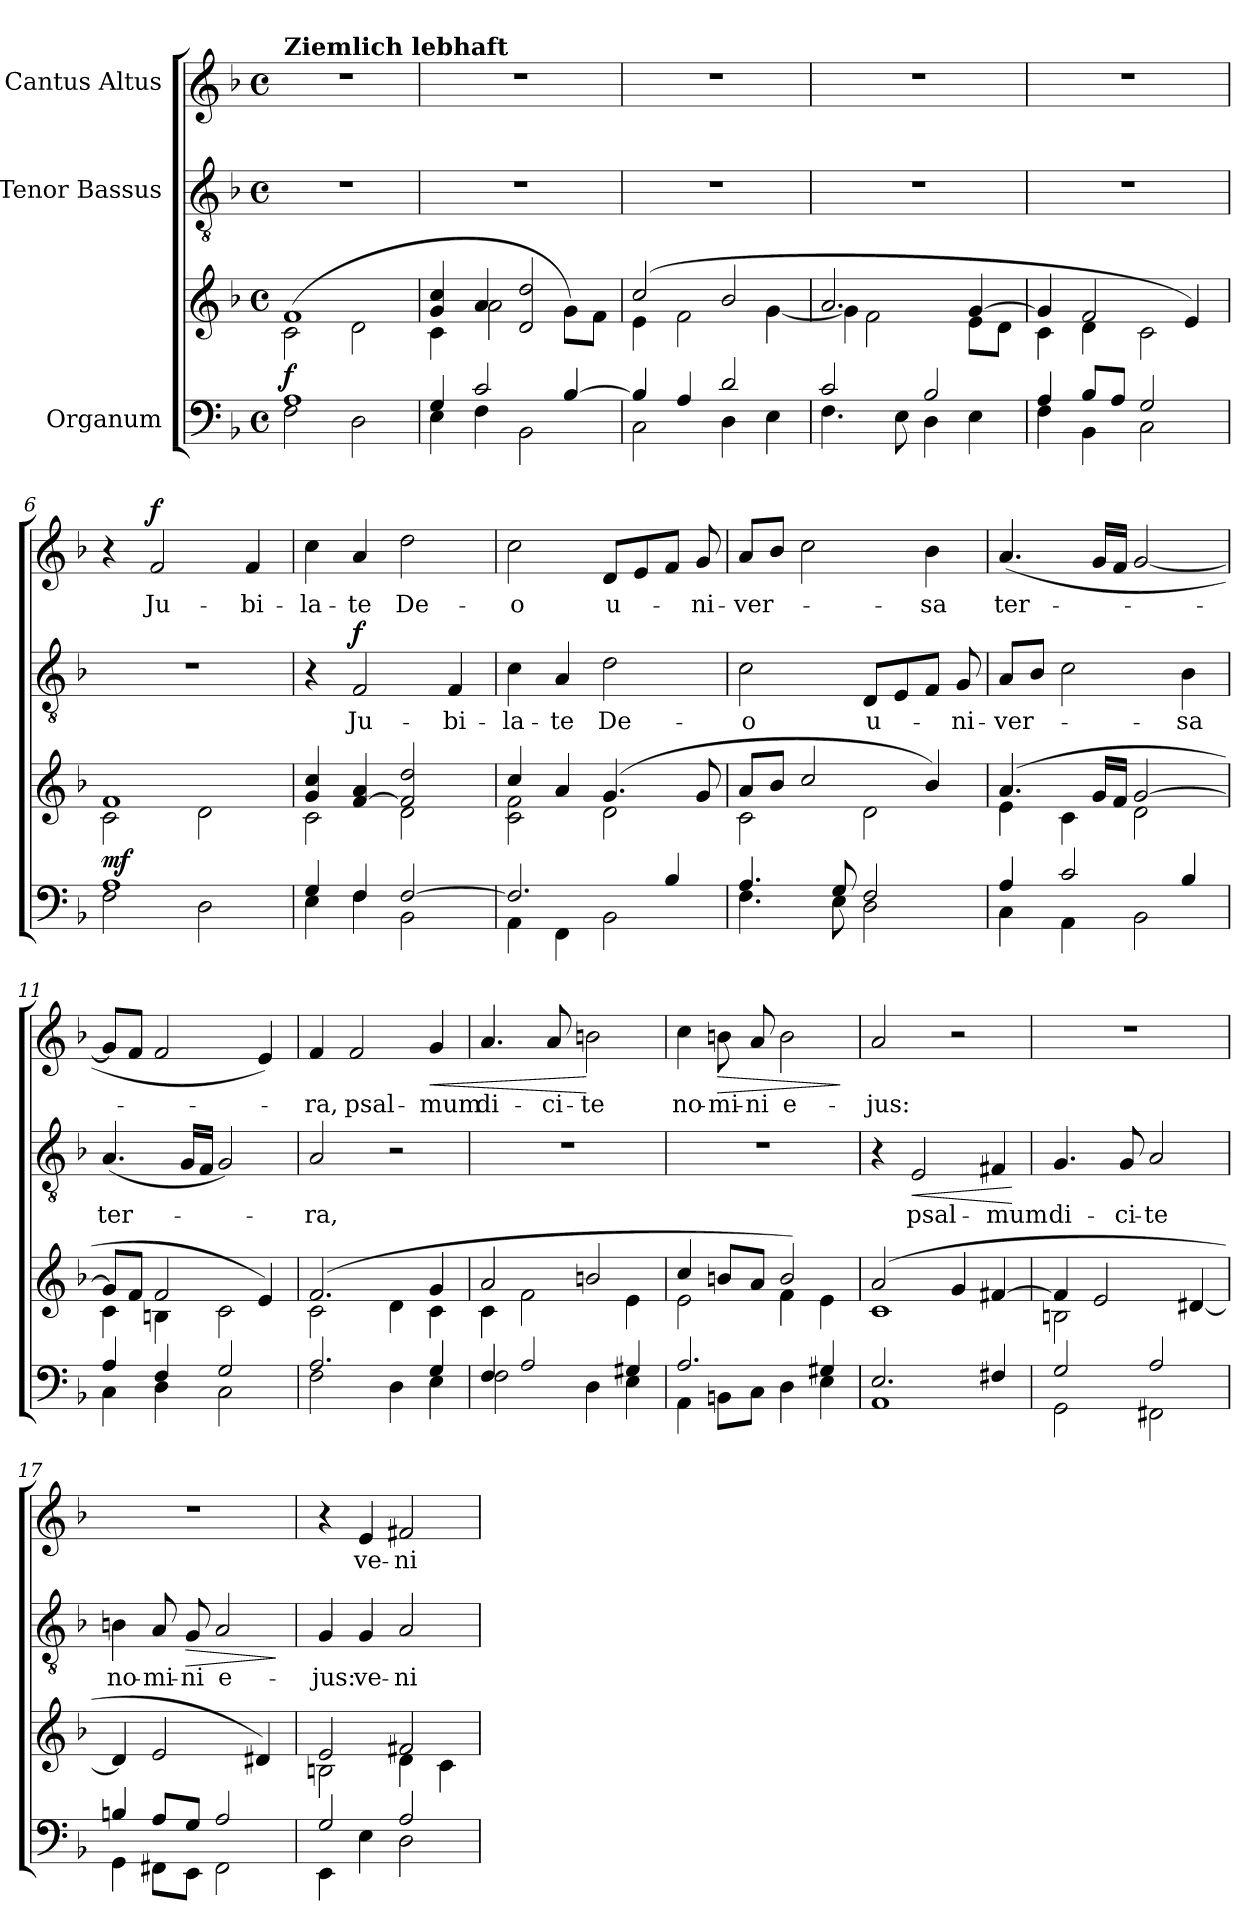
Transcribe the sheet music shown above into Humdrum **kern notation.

**kern	**kern	**dynam	**kern	**text	**dynam	**kern	**text	**dynam
*part3	*part3	*part3	*part2	*part2	*part2	*part1	*part1	*part1
*staff4	*staff3	*staff3/4	*staff2	*staff2	*staff2	*staff1	*staff1	*staff1
*I"Organum	*	*	*I"Tenor Bassus	*	*	*I"Cantus Altus	*	*
*clefF4	*clefG2	*	*clefGv2	*	*	*clefG2	*	*
*k[b-]	*k[b-]	*	*k[b-]	*	*	*k[b-]	*	*
*M4/4	*M4/4	*	*M4/4	*	*	*M4/4	*	*
*met(c)	*met(c)	*	*met(c)	*	*	*met(c)	*	*
=1	=1	=1	=1	=1	=1	=1	=1	=1
*^	*^	*	*	*	*	*	*	*
!	!	!	!	!	!	!	!	!LO:TX:a:B:t=Ziemlich lebhaft	!	!
!	!	!	!	!LO:DY:a=2	!	!	!	!	!	!
1A	2F\	(1f	2c\	f	1r	.	.	1r	.	.
.	2D\	.	2d\	.	.	.	.	.	.	.
=2	=2	=2	=2	=2	=2	=2	=2	=2	=2	=2
4G/	4E\	4g/ 4cc/	4c\	.	1r	.	.	1r	.	.
2c/	4F\	4a/	2a\	.	.	.	.	.	.	.
.	2BB-\	2d/ 2dd/	.	.	.	.	.	.	.	.
[4B-/	.	.	8g\L)	.	.	.	.	.	.	.
.	.	.	8f\J	.	.	.	.	.	.	.
=3	=3	=3	=3	=3	=3	=3	=3	=3	=3	=3
4B-/]	2C\	(2cc/	4e\	.	1r	.	.	1r	.	.
4A/	.	.	2f\	.	.	.	.	.	.	.
2d/	4D\	2b-/	.	.	.	.	.	.	.	.
.	4E\	.	[4g\	.	.	.	.	.	.	.
=4	=4	=4	=4	=4	=4	=4	=4	=4	=4	=4
2c/	4.F\	2.a/	4g\]	.	1r	.	.	1r	.	.
.	.	.	2f\	.	.	.	.	.	.	.
.	8E\	.	.	.	.	.	.	.	.	.
2B-/	4D\	.	.	.	.	.	.	.	.	.
.	4E\	[4g/	8e\L	.	.	.	.	.	.	.
.	.	.	8d\J	.	.	.	.	.	.	.
=5	=5	=5	=5	=5	=5	=5	=5	=5	=5	=5
4A/	4F\	4g/]	4c\	.	1r	.	.	1r	.	.
8B-/L	4BB-\	2f/	4d\	.	.	.	.	.	.	.
8A/J	.	.	.	.	.	.	.	.	.	.
2G/	2C\	.	2c\	.	.	.	.	.	.	.
.	.	4e/)	.	.	.	.	.	.	.	.
!!LO:LB:g=z
=6	=6	=6	=6	=6	=6	=6	=6	=6	=6	=6
!	!	!	!	!LO:DY:a=2	!	!	!	!	!	!
1A	2F\	1f	2c\	mf	1r	.	.	4r	.	.
!	!	!	!	!	!	!	!	!	!LO:LY:b	!LO:DY:a
.	.	.	.	.	.	.	.	2f/	Ju-	f
.	2D\	.	2d\	.	.	.	.	.	.	.
!	!	!	!	!	!	!	!	!	!LO:LY:b	!
.	.	.	.	.	.	.	.	4f/	-bi-	.
=7	=7	=7	=7	=7	=7	=7	=7	=7	=7	=7
!	!	!	!	!	!	!	!	!	!LO:LY:b	!
4G/	4E\	4g/ 4cc/	2c\	.	4r	.	.	4cc\	-la-	.
!	!	!	!	!	!	!LO:LY:b	!LO:DY:a	!	!LO:LY:b	!
4F/	4F\	[4f/ 4a/	.	.	2F/	Ju-	f	4a/	-te	.
!	!	!	!	!	!	!	!	!	!LO:LY:b	!
[2F/	2BB-\	2f/] 2dd/	2d\	.	.	.	.	2dd\	De-	.
!	!	!	!	!	!	!LO:LY:b	!	!	!	!
.	.	.	.	.	4F/	-bi-	.	.	.	.
=8	=8	=8	=8	=8	=8	=8	=8	=8	=8	=8
!	!	!	!	!	!	!LO:LY:b	!	!	!LO:LY:b	!
2.F/]	4AA\	4cc/	2c\ 2f\	.	4c\	-la-	.	2cc\	-o	.
!	!	!	!	!	!	!LO:LY:b	!	!	!	!
.	4FF\	4a/	.	.	4A/	-te	.	.	.	.
!	!	!	!	!	!	!LO:LY:b	!	!	!LO:LY:b	!
.	2BB-\	(4.g/	2d\	.	2d\	De-	.	8d/L	u-	.
.	.	.	.	.	.	.	.	8e/	.	.
4B-/	.	.	.	.	.	.	.	8f/J	.	.
!	!	!	!	!	!	!	!	!	!LO:LY:b	!
.	.	8g/	.	.	.	.	.	8g/	-ni-	.
=9	=9	=9	=9	=9	=9	=9	=9	=9	=9	=9
!	!	!	!	!	!	!LO:LY:b	!	!	!LO:LY:b	!
4.A/	4.F\	8a/L	2c\	.	2c\	-o	.	8a/L	-ver-	.
.	.	8b-/J	.	.	.	.	.	8b-/J	.	.
.	.	2cc/	.	.	.	.	.	2cc\	.	.
8G/	8E\	.	.	.	.	.	.	.	.	.
!	!	!	!	!	!	!LO:LY:b	!	!	!	!
2F/	2D\	.	2d\	.	8D/L	u-	.	.	.	.
.	.	.	.	.	8E/	.	.	.	.	.
!	!	!	!	!	!	!	!	!	!LO:LY:b	!
.	.	4b-/)	.	.	8F/J	.	.	4b-\	-sa	.
!	!	!	!	!	!	!LO:LY:b	!	!	!	!
.	.	.	.	.	8G/	-ni-	.	.	.	.
!!LO:PB:g=z
=10	=10	=10	=10	=10	=10	=10	=10	=10	=10	=10
!	!	!	!	!	!	!LO:LY:b	!	!	!LO:LY:b	!
4A/	4C\	(4.a/	4e\	.	8A/L	-ver-	.	(4.a/	ter-	.
.	.	.	.	.	8B-/J	.	.	.	.	.
2c/	4AA\	.	4c\	.	2c\	.	.	.	.	.
.	.	16g/LL	.	.	.	.	.	16g/LL	.	.
.	.	16f/JJ	.	.	.	.	.	16f/JJ	.	.
.	2BB-\	[2g/	2d\	.	.	.	.	[2g/	.	.
!	!	!	!	!	!	!LO:LY:b	!	!	!	!
4B-/	.	.	.	.	4B-\	-sa	.	.	.	.
=11	=11	=11	=11	=11	=11	=11	=11	=11	=11	=11
!	!	!	!	!	!	!LO:LY:b	!	!	!	!
4A/	4C\	8g/L]	4c\	.	(4.A/	ter-	.	8g/L]	.	.
.	.	8f/J	.	.	.	.	.	8f/J	.	.
4F/	4D\	2f/	4Bn\	.	.	.	.	2f/	.	.
.	.	.	.	.	16G/LL	.	.	.	.	.
.	.	.	.	.	16F/JJ	.	.	.	.	.
2G/	2C\	.	2c\	.	2G/)	.	.	.	.	.
.	.	4e/)	.	.	.	.	.	4e/)	.	.
=12	=12	=12	=12	=12	=12	=12	=12	=12	=12	=12
!	!	!	!	!	!	!LO:LY:b	!	!	!LO:LY:b	!
2.A/	2F\	(2.f/	2c\	.	2A/	-ra,	.	4f/	-ra,	.
!	!	!	!	!	!	!	!	!	!LO:LY:b	!
.	.	.	.	.	.	.	.	2f/	psal-	.
.	4D\	.	4d\	.	2r	.	.	.	.	.
!	!	!	!	!	!	!	!	!	!LO:LY:b	!LO:HP:b
4G/	4E\	4g/	4c\	.	.	.	.	4g/	-mum	<
=13	=13	=13	=13	=13	=13	=13	=13	=13	=13	=13
!	!	!	!	!	!	!	!	!	!LO:LY:b	!
4F/	2F\	2a/	4c\	.	1r	.	.	4.a/	di-	.
2A/	.	.	2f\	.	.	.	.	.	.	.
!	!	!	!	!	!	!	!	!	!LO:LY:b	!
.	.	.	.	.	.	.	.	8a/	-ci-	.
!	!	!	!	!	!	!	!	!	!LO:LY:b	!
.	4D\	2bn/	.	.	.	.	.	2bn\	-te	[
4G#X/	4E\	.	4e\	.	.	.	.	.	.	.
=14	=14	=14	=14	=14	=14	=14	=14	=14	=14	=14
!	!	!	!	!	!	!	!	!	!LO:LY:b	!
2.A/	4AA\	4cc/	2e\	.	1r	.	.	4cc\	no-	.
!	!	!	!	!	!	!	!	!	!LO:LY:b	!LO:HP:b
.	8BBn\L	8bn/L	.	.	.	.	.	8bn\	-mi-	>
!	!	!	!	!	!	!	!	!	!LO:LY:b	!
.	8C\J	8a/J	.	.	.	.	.	8a/	-ni	.
!	!	!	!	!	!	!	!	!	!LO:LY:b	!
.	4D\	2b/)	4f\	.	.	.	.	2b\	e-	.
4G#X/	4E\	.	4e\	.	.	.	.	.	.	.
*v	*v	*	*	*	*	*	*	*	*	*
*	*v	*v	*	*	*	*	*	*	*
.	.	.	.	.	.	.	.	]
!!LO:LB:g=z
=15	=15	=15	=15	=15	=15	=15	=15	=15
*^	*^	*	*	*	*	*	*	*
!	!	!	!	!	!	!	!	!	!LO:LY:b	!
2.E/	1AA	(2a/	1c	.	4r	.	.	2a/	-jus:	.
!	!	!	!	!	!	!LO:LY:b	!LO:HP:b	!	!	!
.	.	.	.	.	2E/	psal-	<	.	.	.
.	.	4g/	.	.	.	.	.	2r	.	.
!	!	!	!	!	!	!LO:LY:b	!	!	!	!
4F#X/	.	[4f#X/	.	.	4F#X/	-mum	.	.	.	.
*v	*v	*	*	*	*	*	*	*	*	*
*	*v	*v	*	*	*	*	*	*	*
.	.	.	.	.	[	.	.	.
=16	=16	=16	=16	=16	=16	=16	=16	=16
*^	*^	*	*	*	*	*	*	*
!	!	!	!	!	!	!LO:LY:b	!	!	!	!
2G/	2GG\	4f#/]	(2Bn\	.	4.G/	di-	.	1r	.	.
.	.	2e/	.	.	.	.	.	.	.	.
!	!	!	!	!	!	!LO:LY:b	!	!	!	!
.	.	.	.	.	8G/	-ci-	.	.	.	.
!	!	!	!	!	!	!LO:LY:b	!	!	!	!
2A/)	2FF#X\	.	2ryy	.	2A/	-te	.	.	.	.
.	.	[4d#X/	.	.	.	.	.	.	.	.
*	*	*v	*v	*	*	*	*	*	*	*
=17	=17	=17	=17	=17	=17	=17	=17	=17	=17
!	!	!	!	!	!LO:LY:b	!	!	!	!
4Bn/	4GG\	4d#/]	.	4Bn\	no-	.	1r	.	.
!	!	!	!	!	!LO:LY:b	!	!	!	!
8A/L	8FF#X\L	2e/	.	8A/	-mi-	.	.	.	.
!	!	!	!	!	!LO:LY:b	!LO:HP:b	!	!	!
8G/J	8EE\J	.	.	8G/	-ni	>	.	.	.
!	!	!	!	!	!LO:LY:b	!	!	!	!
2A/	2FF#\	.	.	2A/	e-	.	.	.	.
.	.	4d#X/)	.	.	.	.	.	.	.
*v	*v	*	*	*	*	*	*	*	*
.	.	.	.	.	]	.	.	.
=18	=18	=18	=18	=18	=18	=18	=18	=18
*^	*^	*	*	*	*	*	*	*
!	!	!	!	!	!	!LO:LY:b	!	!	!	!
2G/	4EE\	2e/	2Bn\	.	4G/	-jus:	.	4r	.	.
!	!	!	!	!	!	!LO:LY:b	!	!	!LO:LY:b	!
.	4E\	.	.	.	4G/	ve-	.	4e/	ve-	.
!	!	!	!	!	!	!LO:LY:b	!	!	!LO:LY:b	!
2A/	2D\	2f#X/	4d\	.	2A/	-ni-	.	2f#X/	-ni-	.
.	.	.	4c\	.	.	.	.	.	.	.
*v	*v	*	*	*	*	*	*	*	*	*
*	*v	*v	*	*	*	*	*	*	*
=	=	=	=	=	=	=	=	=
*-	*-	*-	*-	*-	*-	*-	*-	*-
